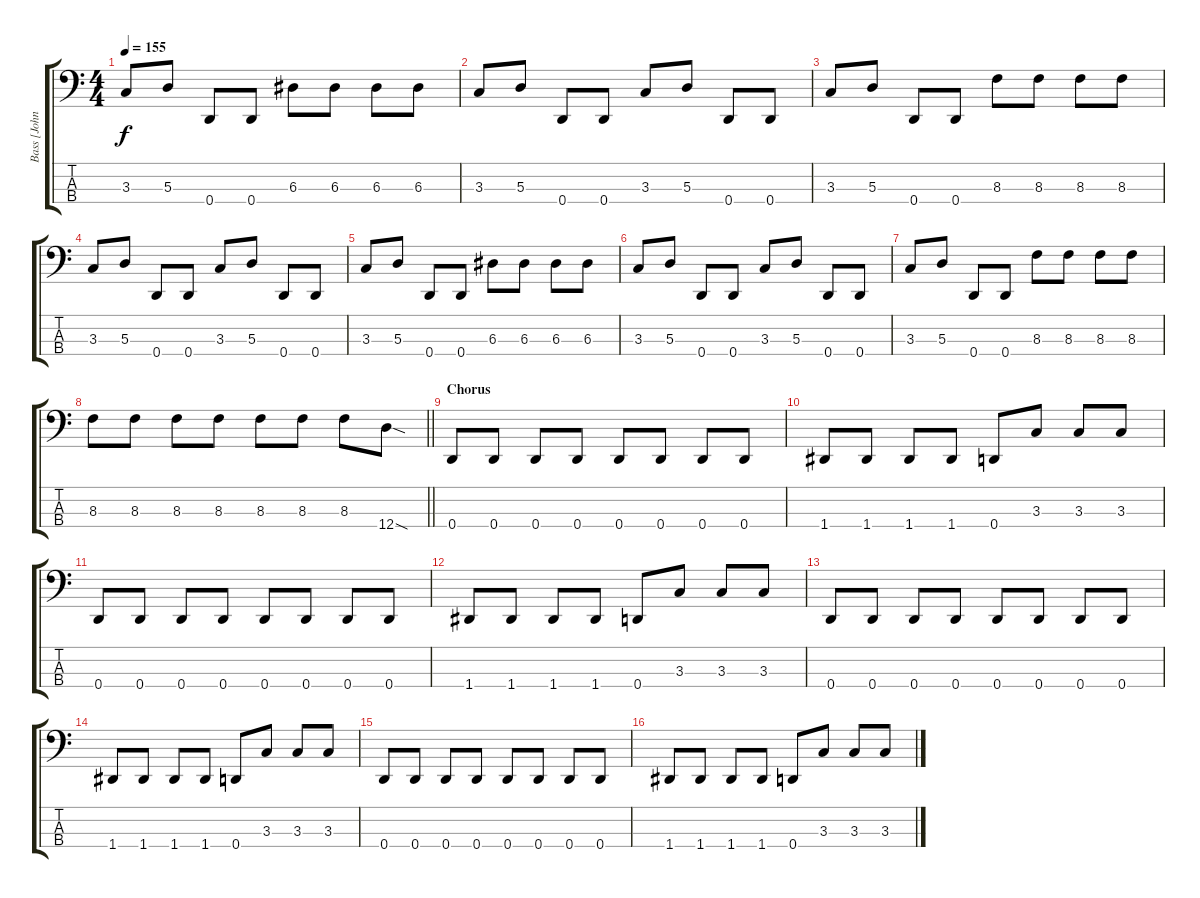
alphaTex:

\track ("Bass [John \"Tumor\" Fahnstock]" "Bass [John") {instrument electricbasspick}
\staff {score tabs}
\tuning (G2 D2 A1 D1) {hide}
\ts (4 4)
\tempo 155
\clef f4
\ks c
3.3.8{dy f} 5.3.8 0.4.8 0.4.8 6.3.8 6.3.8 6.3.8 6.3.8 |
3.3.8 5.3.8 0.4.8 0.4.8 3.3.8 5.3.8 0.4.8 0.4.8 |
3.3.8 5.3.8 0.4.8 0.4.8 8.3.8 8.3.8 8.3.8 8.3.8 |
3.3.8 5.3.8 0.4.8 0.4.8 3.3.8 5.3.8 0.4.8 0.4.8 |
3.3.8 5.3.8 0.4.8 0.4.8 6.3.8 6.3.8 6.3.8 6.3.8 |
3.3.8 5.3.8 0.4.8 0.4.8 3.3.8 5.3.8 0.4.8 0.4.8 |
3.3.8 5.3.8 0.4.8 0.4.8 8.3.8 8.3.8 8.3.8 8.3.8 |
\barLineRight lightlight
8.3.8 8.3.8 8.3.8 8.3.8 8.3.8 8.3.8 8.3.8 12.4{sod}.8 |
\section ("" "Chorus")
0.4.8 0.4.8 0.4.8 0.4.8 0.4.8 0.4.8 0.4.8 0.4.8 |
1.4.8 1.4.8 1.4.8 1.4.8 0.4.8 3.3.8 3.3.8 3.3.8 |
0.4.8 0.4.8 0.4.8 0.4.8 0.4.8 0.4.8 0.4.8 0.4.8 |
1.4.8 1.4.8 1.4.8 1.4.8 0.4.8 3.3.8 3.3.8 3.3.8 |
0.4.8 0.4.8 0.4.8 0.4.8 0.4.8 0.4.8 0.4.8 0.4.8 |
1.4.8 1.4.8 1.4.8 1.4.8 0.4.8 3.3.8 3.3.8 3.3.8 |
0.4.8 0.4.8 0.4.8 0.4.8 0.4.8 0.4.8 0.4.8 0.4.8 |
1.4.8 1.4.8 1.4.8 1.4.8 0.4.8 3.3.8 3.3.8 3.3.8
